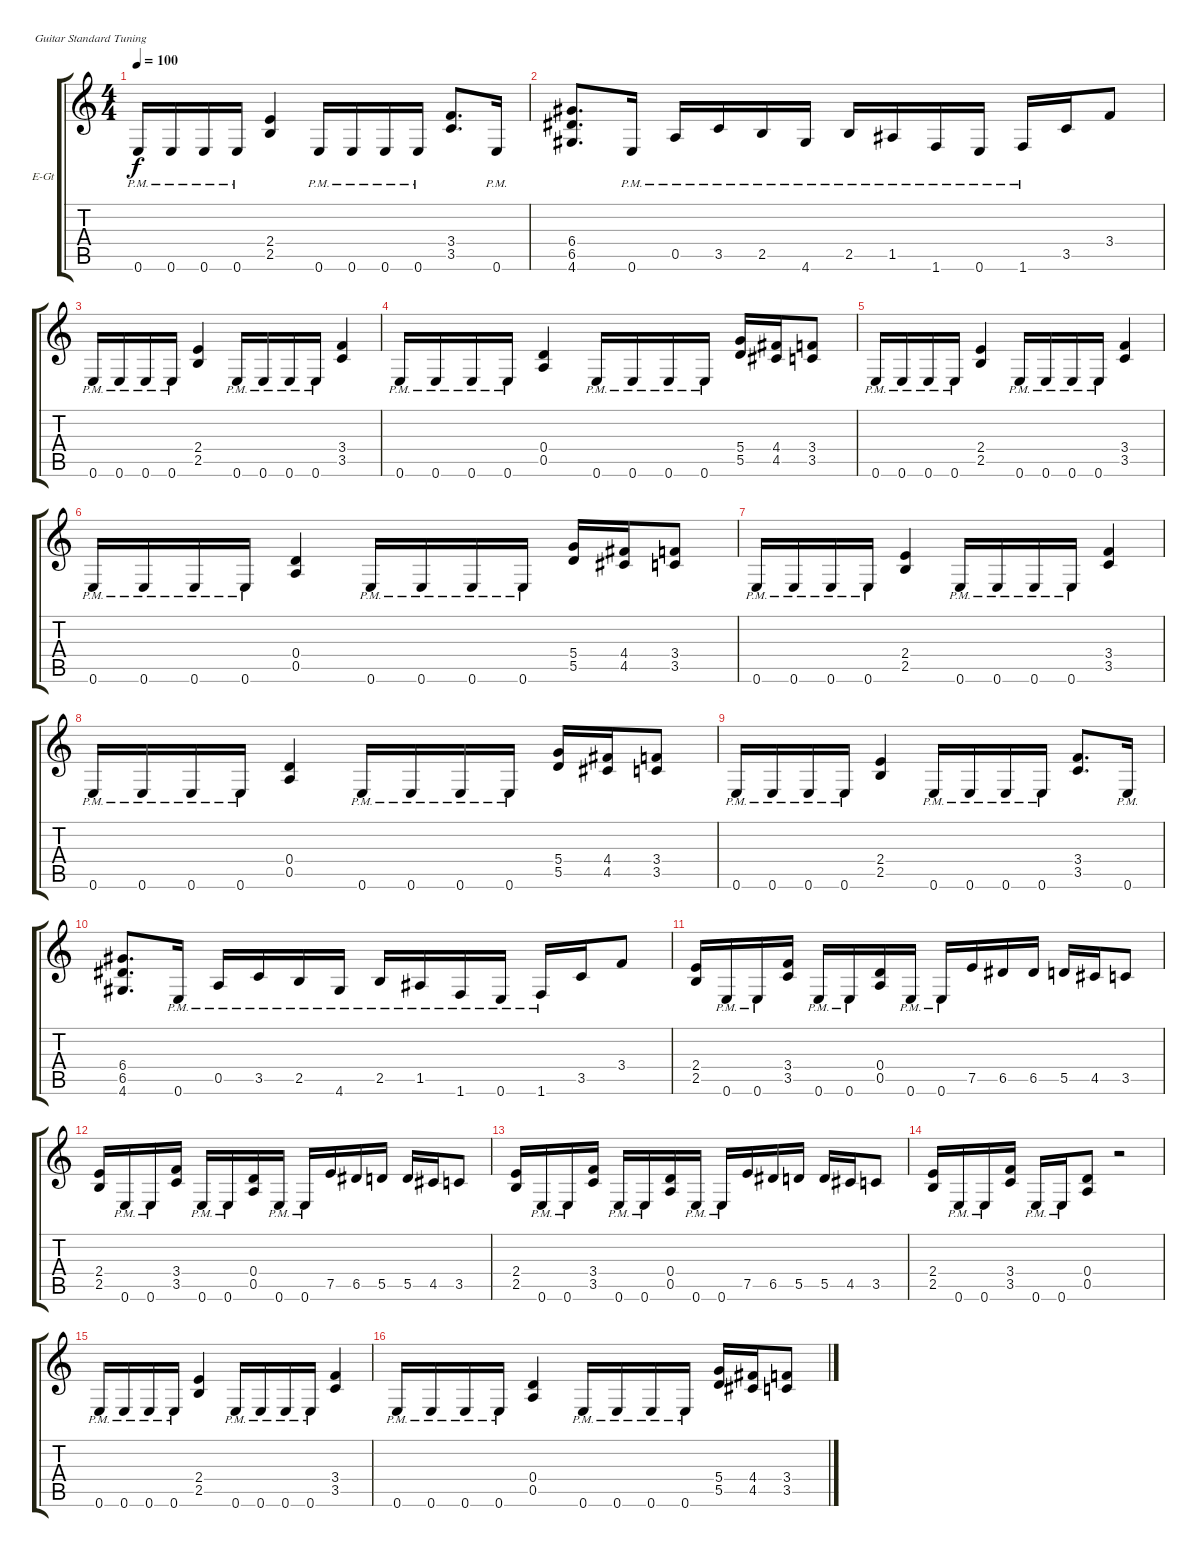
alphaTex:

\bracketExtendMode groupsimilarinstruments
\firstSystemTrackNameOrientation horizontal
\otherSystemsTrackNameOrientation horizontal
\track ("Dave Mustaine" "E-Gt") {instrument distortionguitar}
\staff {score tabs}
\tuning (E4 B3 G3 D3 A2 E2)
\ts (4 4)
\tempo 100
\clef g2
\ks c
0.6{pm}.16{dy f} 0.6{pm}.16 0.6{pm}.16 0.6{pm}.16 (2.4 2.5).4 0.6{pm}.16 0.6{pm}.16 0.6{pm}.16 0.6{pm}.16 (3.4 3.5).8{d} 0.6{pm}.16 |
(6.4 6.5 4.6).8{d} 0.6{pm}.16 0.5{pm}.16 3.5{pm}.16 2.5{pm}.16 4.6{pm}.16 2.5{pm}.16 1.5{pm}.16 1.6{pm}.16 0.6{pm}.16 1.6{pm}.16 3.5.16 3.4.8 |
0.6{pm}.16 0.6{pm}.16 0.6{pm}.16 0.6{pm}.16 (2.4 2.5).4 0.6{pm}.16 0.6{pm}.16 0.6{pm}.16 0.6{pm}.16 (3.4 3.5).4 |
0.6{pm}.16 0.6{pm}.16 0.6{pm}.16 0.6{pm}.16 (0.4 0.5).4 0.6{pm}.16 0.6{pm}.16 0.6{pm}.16 0.6{pm}.16 (5.4 5.5).16 (4.4 4.5).16 (3.4 3.5).8 |
0.6{pm}.16 0.6{pm}.16 0.6{pm}.16 0.6{pm}.16 (2.4 2.5).4 0.6{pm}.16 0.6{pm}.16 0.6{pm}.16 0.6{pm}.16 (3.4 3.5).4 |
0.6{pm}.16 0.6{pm}.16 0.6{pm}.16 0.6{pm}.16 (0.4 0.5).4 0.6{pm}.16 0.6{pm}.16 0.6{pm}.16 0.6{pm}.16 (5.4 5.5).16 (4.4 4.5).16 (3.4 3.5).8 |
0.6{pm}.16 0.6{pm}.16 0.6{pm}.16 0.6{pm}.16 (2.4 2.5).4 0.6{pm}.16 0.6{pm}.16 0.6{pm}.16 0.6{pm}.16 (3.4 3.5).4 |
0.6{pm}.16 0.6{pm}.16 0.6{pm}.16 0.6{pm}.16 (0.4 0.5).4 0.6{pm}.16 0.6{pm}.16 0.6{pm}.16 0.6{pm}.16 (5.4 5.5).16 (4.4 4.5).16 (3.4 3.5).8 |
0.6{pm}.16 0.6{pm}.16 0.6{pm}.16 0.6{pm}.16 (2.4 2.5).4 0.6{pm}.16 0.6{pm}.16 0.6{pm}.16 0.6{pm}.16 (3.4 3.5).8{d} 0.6{pm}.16 |
(6.4 6.5 4.6).8{d} 0.6{pm}.16 0.5{pm}.16 3.5{pm}.16 2.5{pm}.16 4.6{pm}.16 2.5{pm}.16 1.5{pm}.16 1.6{pm}.16 0.6{pm}.16 1.6{pm}.16 3.5.16 3.4.8 |
(2.4 2.5).16 0.6{pm}.16 0.6{pm}.16 (3.4 3.5).16 0.6{pm}.16 0.6{pm}.16 (0.4 0.5).16 0.6{pm}.16 0.6{pm}.16 7.5.16 6.5.16 6.5.16 5.5.16 4.5.16 3.5.8 |
(2.4 2.5).16 0.6{pm}.16 0.6{pm}.16 (3.4 3.5).16 0.6{pm}.16 0.6{pm}.16 (0.4 0.5).16 0.6{pm}.16 0.6{pm}.16 7.5.16 6.5.16 5.5.16 5.5.16 4.5.16 3.5.8 |
(2.4 2.5).16 0.6{pm}.16 0.6{pm}.16 (3.4 3.5).16 0.6{pm}.16 0.6{pm}.16 (0.4 0.5).16 0.6{pm}.16 0.6{pm}.16 7.5.16 6.5.16 5.5.16 5.5.16 4.5.16 3.5.8 |
(2.4 2.5).16 0.6{pm}.16 0.6{pm}.16 (3.4 3.5).16 0.6{pm}.16 0.6{pm}.16 (0.4 0.5).8 r.2 |
0.6{pm}.16 0.6{pm}.16 0.6{pm}.16 0.6{pm}.16 (2.4 2.5).4 0.6{pm}.16 0.6{pm}.16 0.6{pm}.16 0.6{pm}.16 (3.4 3.5).4 |
0.6{pm}.16 0.6{pm}.16 0.6{pm}.16 0.6{pm}.16 (0.4 0.5).4 0.6{pm}.16 0.6{pm}.16 0.6{pm}.16 0.6{pm}.16 (5.4 5.5).16 (4.4 4.5).16 (3.4 3.5).8
